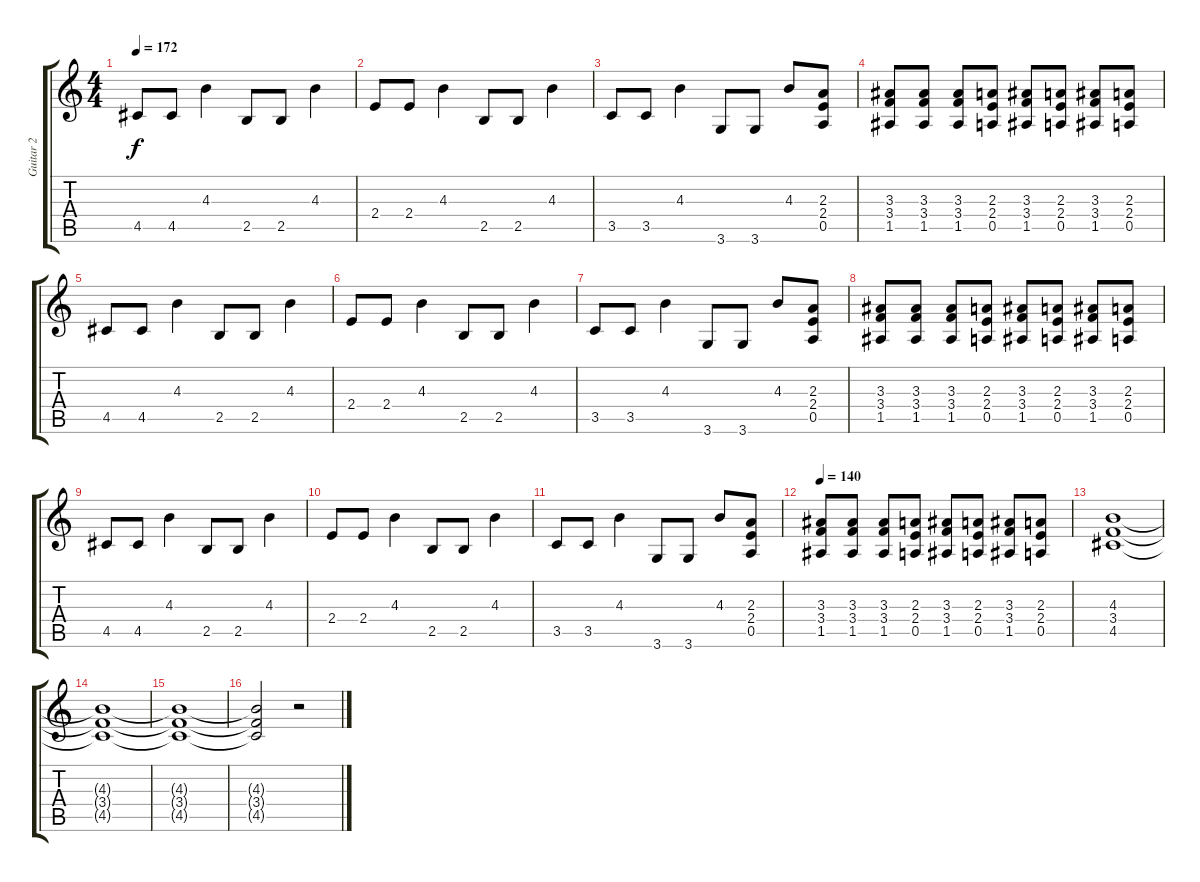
\track ("Guitar 2" "Guitar 2") {instrument overdrivenguitar}
\staff {score tabs}
\tuning (E4 B3 G3 D3 A2 E2) {hide}
\ts (4 4)
\tempo 172
\clef g2
\ks c
4.5.8{dy f} 4.5.8 4.3.4 2.5.8 2.5.8 4.3.4 |
2.4.8 2.4.8 4.3.4 2.5.8 2.5.8 4.3.4 |
3.5.8 3.5.8 4.3.4 3.6.8 3.6.8 4.3.8 (2.3 2.4 0.5).8 |
(3.3 3.4 1.5).8 (3.3 3.4 1.5).8 (3.3 3.4 1.5).8 (2.3 2.4 0.5).8 (3.3 3.4 1.5).8 (2.3 2.4 0.5).8 (3.3 3.4 1.5).8 (2.3 2.4 0.5).8 |
4.5.8 4.5.8 4.3.4 2.5.8 2.5.8 4.3.4 |
2.4.8 2.4.8 4.3.4 2.5.8 2.5.8 4.3.4 |
3.5.8 3.5.8 4.3.4 3.6.8 3.6.8 4.3.8 (2.3 2.4 0.5).8 |
(3.3 3.4 1.5).8 (3.3 3.4 1.5).8 (3.3 3.4 1.5).8 (2.3 2.4 0.5).8 (3.3 3.4 1.5).8 (2.3 2.4 0.5).8 (3.3 3.4 1.5).8 (2.3 2.4 0.5).8 |
4.5.8 4.5.8 4.3.4 2.5.8 2.5.8 4.3.4 |
2.4.8 2.4.8 4.3.4 2.5.8 2.5.8 4.3.4 |
3.5.8 3.5.8 4.3.4 3.6.8 3.6.8 4.3.8 (2.3 2.4 0.5).8 |
\tempo 140
(3.3 3.4 1.5).8 (3.3 3.4 1.5).8 (3.3 3.4 1.5).8 (2.3 2.4 0.5).8 (3.3 3.4 1.5).8 (2.3 2.4 0.5).8 (3.3 3.4 1.5).8 (2.3 2.4 0.5).8 |
(4.3 3.4 4.5).1 |
(4.3{t} 3.4{t} 4.5{t}).1 |
(4.3{t} 3.4{t} 4.5{t}).1 |
(4.3{t} 3.4{t} 4.5{t}).2 r.2
